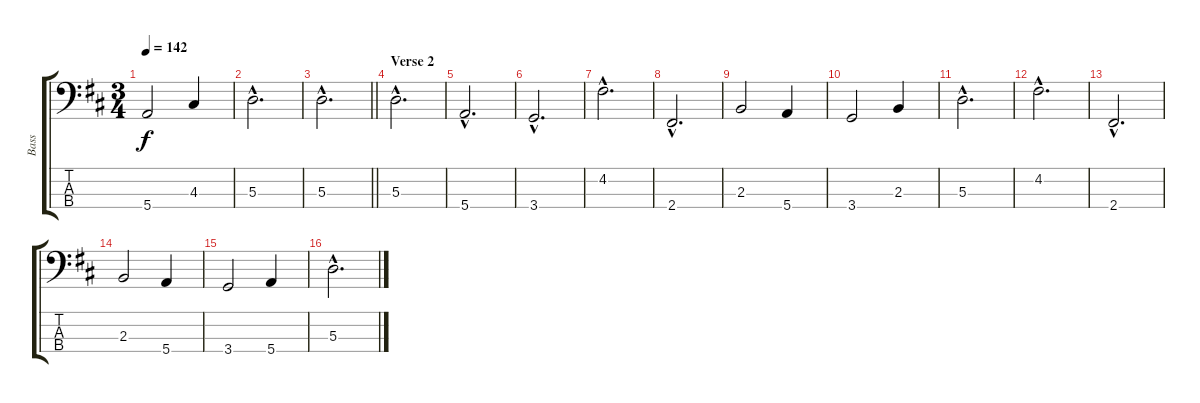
\track ("Bass" "Bass") {instrument electricbassfinger}
\staff {score tabs}
\tuning (G2 D2 A1 E1) {hide}
\ts (3 4)
\tempo 142
\clef f4
\ks d
5.4.2{dy f} 4.3.4 |
5.3{hac}.2{d} |
\barLineRight lightlight
5.3{hac}.2{d} |
\section ("" "Verse 2")
5.3{hac}.2{d} |
5.4{hac}.2{d} |
3.4{hac}.2{d} |
4.2{hac}.2{d} |
2.4{hac}.2{d} |
2.3.2 5.4.4 |
3.4.2 2.3.4 |
5.3{hac}.2{d} |
4.2{hac}.2{d} |
2.4{hac}.2{d} |
2.3.2 5.4.4 |
3.4.2 5.4.4 |
5.3{hac}.2{d}
